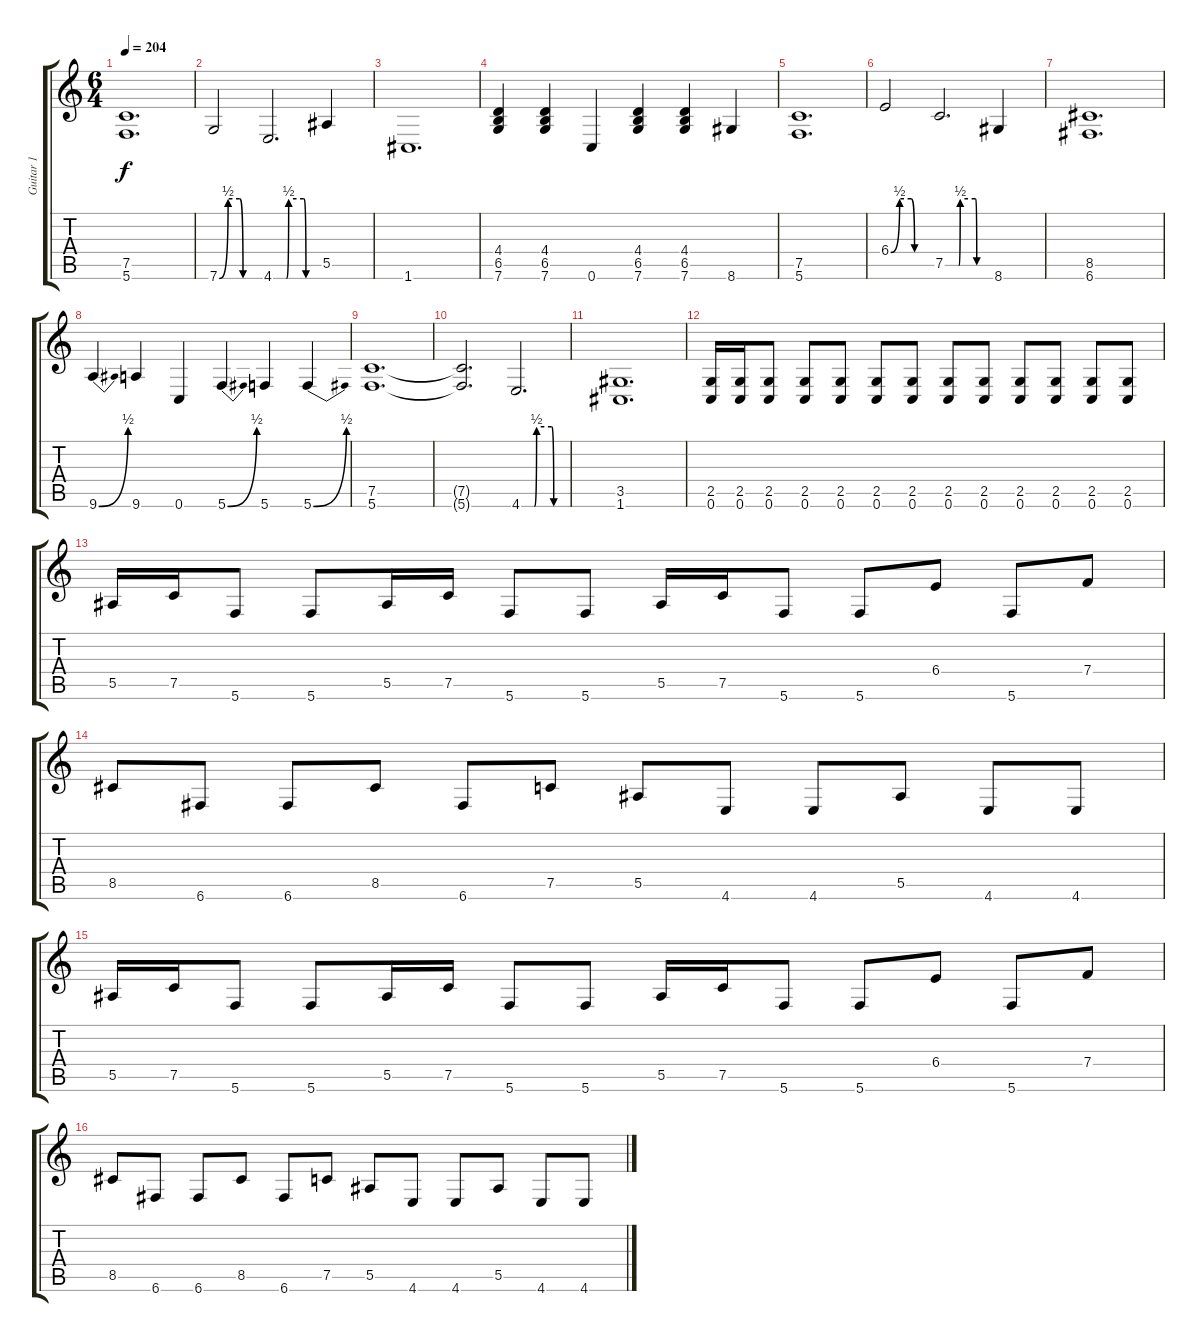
\track ("Guitar 1" "Guitar 1") {instrument distortionguitar}
\staff {score tabs}
\tuning (C4 G3 Eb3 Bb2 F2 C2) {hide}
\ts (6 4)
\tempo 204
\clef g2
\ks c
(7.5 5.6).1{d dy f} |
7.6{be (custom 0 0 13 2 30 2 35 0 60 0)}.2 4.6{be (custom 0 0 17 0 20 2 40 2 43 0 60 0)}.2{d} 5.5.4 |
1.6.1{d} |
(4.4 6.5 7.6).4 (4.4 6.5 7.6).4 0.6.4 (4.4 6.5 7.6).4 (4.4 6.5 7.6).4 8.6.4 |
(7.5 5.6).1{d} |
6.4{be (custom 0 0 13 2 30 2 35 0 60 0)}.2 7.5{be (custom 0 0 18 0 20 2 40 2 42 0 60 0)}.2{d} 8.6.4 |
(8.5 6.6).1{d} |
9.6{be (bend 0 0 60 2)}.4 9.6.4 0.6.4 5.6{be (bend 0 0 60 2)}.4 5.6.4 5.6{be (bend 0 0 60 2)}.4 |
(7.5 5.6).1{d} |
(7.5{t} 5.6{t}).2{d} 4.6{be (custom 0 0 17 0 20 2 40 2 43 0 60 0)}.2{d} |
(3.5 1.6).1{d} |
(2.5 0.6).16 (2.5 0.6).16 (2.5 0.6).8 (2.5 0.6).8 (2.5 0.6).8 (2.5 0.6).8 (2.5 0.6).8 (2.5 0.6).8 (2.5 0.6).8 (2.5 0.6).8 (2.5 0.6).8 (2.5 0.6).8 (2.5 0.6).8 |
5.5.16 7.5.16 5.6.8 5.6.8 5.5.16 7.5.16 5.6.8 5.6.8 5.5.16 7.5.16 5.6.8 5.6.8 6.4.8 5.6.8 7.4.8 |
8.5.8 6.6.8 6.6.8 8.5.8 6.6.8 7.5.8 5.5.8 4.6.8 4.6.8 5.5.8 4.6.8 4.6.8 |
5.5.16 7.5.16 5.6.8 5.6.8 5.5.16 7.5.16 5.6.8 5.6.8 5.5.16 7.5.16 5.6.8 5.6.8 6.4.8 5.6.8 7.4.8 |
8.5.8 6.6.8 6.6.8 8.5.8 6.6.8 7.5.8 5.5.8 4.6.8 4.6.8 5.5.8 4.6.8 4.6.8
